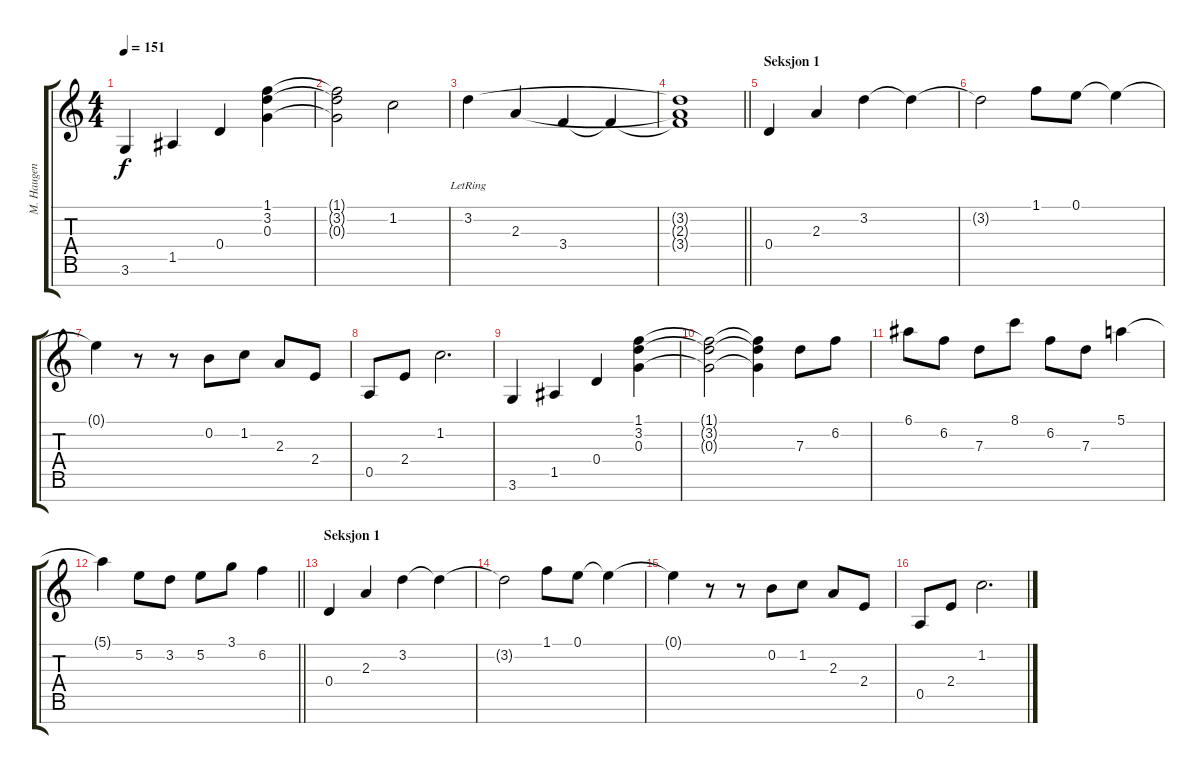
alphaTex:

\track ("M. Haugen" "M. Haugen") {instrument distortionguitar}
\staff {score tabs}
\tuning (E4 B3 G3 D3 A2 E2 B1) {hide}
\ts (4 4)
\tempo 151
\clef g2
\ks c
3.6.4{dy f} 1.5.4 0.4.4 (1.1 3.2 0.3).4 |
(1.1{t} 3.2{t} 0.3{t}).2 1.2.2 |
3.2{lr}.4 2.3.4 3.4.4 3.4{t}.4 |
\barLineRight lightlight
(3.2{t} 2.3{t} 3.4{t}).1 |
\section ("" "Seksjon 1")
0.4.4 2.3.4 3.2.4 3.2{t}.4 |
3.2{t}.2 1.1.8 0.1.8 0.1{t}.4 |
0.1{t}.4 r.8 r.8 0.2.8 1.2.8 2.3.8 2.4.8 |
0.5.8 2.4.8 1.2.2{d} |
3.6.4 1.5.4 0.4.4 (1.1 3.2 0.3).4 |
(1.1{t} 3.2{t} 0.3{t}).2 (1.1{t} 3.2{t} 0.3{t}).4 7.3.8 6.2.8 |
6.1.8 6.2.8 7.3.8 8.1.8 6.2.8 7.3.8 5.1.4 |
\barLineRight lightlight
5.1{t}.4 5.2.8 3.2.8 5.2.8 3.1.8 6.2.4 |
\section ("" "Seksjon 1")
0.4.4 2.3.4 3.2.4 3.2{t}.4 |
3.2{t}.2 1.1.8 0.1.8 0.1{t}.4 |
0.1{t}.4 r.8 r.8 0.2.8 1.2.8 2.3.8 2.4.8 |
0.5.8 2.4.8 1.2.2{d}
